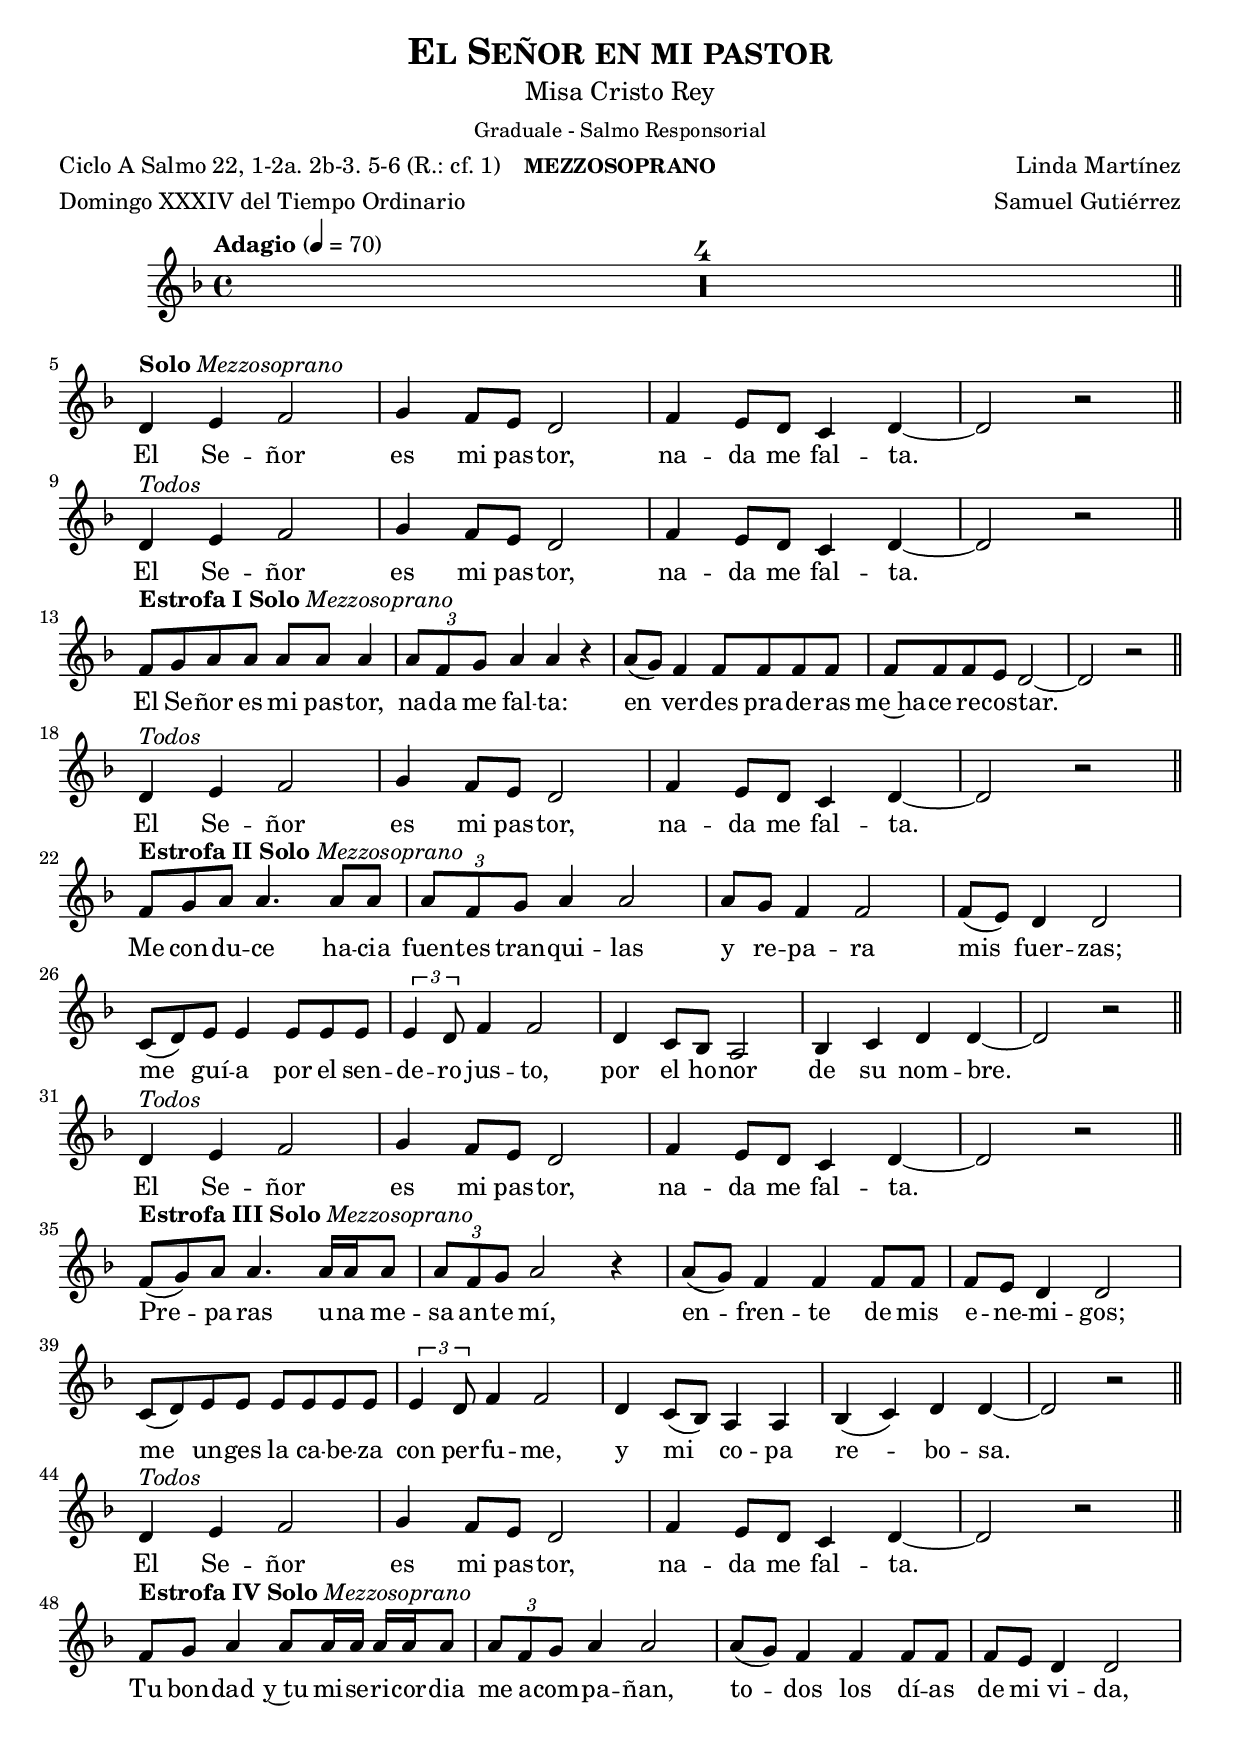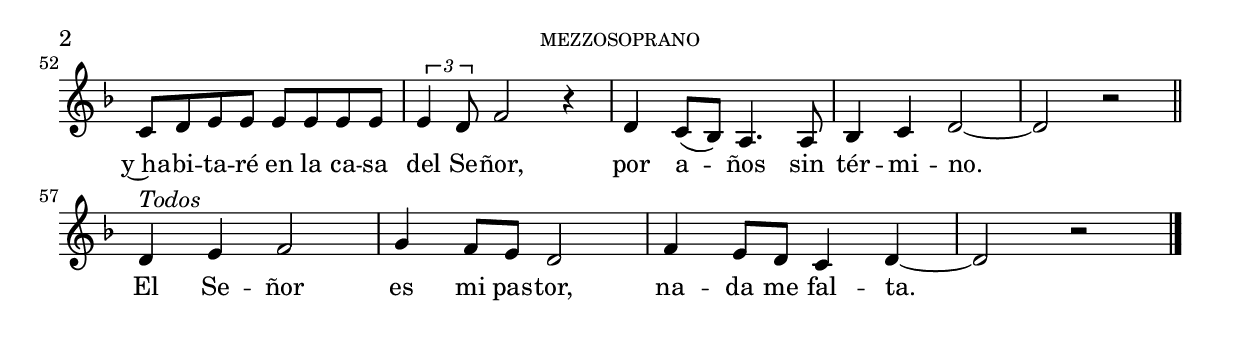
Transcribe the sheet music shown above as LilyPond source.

%  Melodia responsorial - Melody inspired by the compositions of Pbro Lucien Deiss
%  Music and accompaniment by serachsam

\language "espanol"
\version "2.23.2"

% --- Global parameters
particle = 1
jump = \break

% --- Includes
\include "global.ily"
soprano_music_a = \relative do' {
  \compressEmptyMeasures
  \dynamicUp

  R1*4 | #(if (= particle 1) jump "") % 4
  re4^\markup{ \bold "Solo" \italic "Mezzosoprano" } mi fa2 |
  sol4 fa8 mi re2 |
  fa4 mi8 re do4 re4~ |
  re2 r | #(if (= particle 1) jump "") % 8
  re4^\markup{ \italic "Todos" } mi fa2 |
  sol4 fa8 mi re2 |
  fa4 mi8 re do4 re4~ |
  re2 r | #(if (= particle 1) jump "") % 12
  fa8^\markup{ \bold "Estrofa I Solo" \italic "Mezzosoprano" } sol la la la la la4 |
  \tuplet 3/2 {la8 fa sol} la4 la r |
  la8( sol) fa4 fa8 fa fa fa |
  fa fa fa mi re2~ |
  re2 r | #(if (= particle 1) jump "")
  re4^\markup{ \italic "Todos" } mi fa2 |
  sol4 fa8 mi re2 |
  fa4 mi8 re do4 re4~ |
  re2 r | #(if (= particle 1) jump "") % 20
  fa8^\markup{ \bold "Estrofa II Solo" \italic "Mezzosoprano" } sol la la4. la8 la |
  \tuplet 3/2 {la8 fa sol} la4 la2 |
  la8 sol fa4 fa2 |
  fa8( mi) re4 re2 | #(if (= particle 1) jump "") %24
  do8( re) mi mi4 mi8 mi mi |
  \tuplet 3/2 { mi4 re8 } fa4 fa2 |
  re4 do8 sib la2 |
  sib4 do re4 re~ | 
  re2 r | #(if (= particle 1) jump "") %28
  re4^\markup{ \italic "Todos" } mi fa2 |
  sol4 fa8 mi re2 |
  fa4 mi8 re do4 re4~ |
  re2 r | #(if (= particle 1) jump "") % 32
  fa8^\markup{ \bold "Estrofa III Solo" \italic "Mezzosoprano" }( sol) la la4. la16 la la8 |
  \tuplet 3/2 {la8 fa sol} la2 r4 |
  la8( sol) fa4 fa4 fa8 fa |
  fa8 mi re4 re2 | #(if (= particle 1) jump "") % 36
  do8( re) mi mi mi mi mi mi |
  \tuplet 3/2 { mi4 re8 } fa4 fa2 |
  re4 do8( sib) la4 la |
  sib4( do) re re~ | 
  re2 r | #(if (= particle 1) jump "") % 40
  re4^\markup{ \italic "Todos" } mi fa2 |
  sol4 fa8 mi re2 |
  fa4 mi8 re do4 re4~ |
  re2 r | #(if (= particle 1) jump "") % 44
  fa8^\markup{\bold "Estrofa IV Solo" \italic "Mezzosoprano" } sol la4 la8 la16 la la la la8 |
  \tuplet 3/2 {la8 fa sol} la4 la2 |
  la8( sol) fa4 fa fa8 fa |
  fa8 mi re4 re2 | #(if (= particle 1) jump "") % 48
  do8 re mi mi mi mi mi mi |
  \tuplet 3/2 { mi4 re8 } fa2 r4 |
  re4 do8( sib) la4. la8 |
  sib4 do re2~ | 
  re2 r | #(if (= particle 1) jump "") % 52
  re4^\markup{ \italic "Todos" } mi fa2 |
  sol4 fa8 mi re2 |
  fa4 mi8 re do4 re4~ |
  re2 r |
}

soprano_lyrics_a = \lyricmode {
  El Se -- ñor es mi pas -- tor, na -- da me fal -- ta.
  El Se -- ñor es mi pas -- tor, na -- da me fal -- ta.

  El Se -- ñor es mi pas -- tor, na -- da me fal -- ta:
  en ver -- des pra -- de -- ras me~ha -- ce re -- cos -- tar.

  El Se -- ñor es mi pas -- tor, na -- da me fal -- ta.

  Me con -- du -- ce ha -- cia fuen -- tes tran -- qui -- las
  y re -- pa -- ra mis fuer -- zas;
  me guí -- a por el sen -- de -- ro jus -- to,
  por el ho -- nor de su nom -- bre.

  El Se -- ñor es mi pas -- tor, na -- da me fal -- ta.

  Pre -- pa -- ras u -- na me -- sa an -- te mí,
  en -- fren -- te de mis e -- ne -- mi -- gos;
  me un -- ges la ca -- be -- za con per -- fu -- me,
  y mi co -- pa re -- bo -- sa.

  El Se -- ñor es mi pas -- tor, na -- da me fal -- ta.

  Tu bon -- dad y~tu mi -- se -- ri -- cor -- dia me a -- com -- pa -- ñan,
  to -- dos los dí -- as de mi vi -- da,
  y~ha -- bi -- ta -- ré en la ca -- sa del Se -- ñor,
  por a -- ños sin tér -- mi -- no.

  El Se -- ñor es mi pas -- tor, na -- da me fal -- ta.
}

soprano_music_b = \relative do' {
  \compressEmptyMeasures
  \dynamicUp

  R1*4 | #(if (= particle 1) jump "") % 4
  re4^\markup{ \bold "Solo" \italic "Mezzosoprano" } mi fa2 |
  sol4 fa8 mi re4 re |
  fa4 mi8 re do4( re4~ |
  re2) r | #(if (= particle 1) jump "") % 8
  re4^\markup{ \italic "Todos" } mi fa2 |
  sol4 fa8 mi re4 re |
  fa4 mi8 re do4( re4~ |
  re2) r | #(if (= particle 1) jump "") % 12
  fa8^\markup{ \bold "Estrofa I Solo" \italic "Mezzosoprano" } sol la la la la la la |
  \tuplet 3/2 {la8 fa sol} la2 r4 |
  la8 sol fa4 fa8 fa fa fa |
  fa fa fa mi re2~ | 
  re2 r | #(if (= particle 1) jump "") % 16
  re4^\markup{ \italic "Todos" } mi fa2 |
  sol4 fa8 mi re4 re |
  fa4 mi8 re do4( re4~ |
  re2) r | #(if (= particle 1) jump "") % 20
  fa8^\markup{ \bold "Estrofa II Solo" \italic "Mezzosoprano" } sol la la la la la la |
  \tuplet 3/2 {la8 fa sol} la4 la2 |
  la8 sol fa fa fa4 fa |
  fa8 mi re4 re2 | #(if (= particle 1) jump "") % 24
  re4 do8 sib la4. la8 |
  sib4( do) re2~ | 
  re2 r | #(if (= particle 1) jump "") % 26
  re4^\markup{ \italic "Todos" } mi fa2 |
  sol4 fa8 mi re4 re |
  fa4 mi8 re do4( re4~ |
  re2) r | #(if (= particle 1) jump "") % 30
  fa8^\markup{ \bold "Estrofa III Solo" \italic "Mezzosoprano" } sol la la la la la4 |
  \tuplet 3/2 {la8( fa) sol} la4 la2 |
  la8 sol fa fa fa fa fa fa |
  fa8 mi re4 re2 | #(if (= particle 1) jump "") % 34
  re4 do8 sib la4 la8 la |
  sib4 do re2~ | 
  re2 r | #(if (= particle 1) jump "") % 36
  re4^\markup{ \italic "Todos" } mi fa2 |
  sol4 fa8 mi re4 re |
  fa4 mi8 re do4( re4~ |
  re2) r |
}

soprano_lyrics_b = \lyricmode {
  El Se -- ñor rei -- na, ves -- ti -- do de ma -- jes -- tad.
  El Se -- ñor rei -- na, ves -- ti -- do de ma -- jes -- tad.

  El Se -- ñor rei -- na, ves -- ti -- do de ma -- jes -- tad,
  el Se -- ñor, ves -- ti -- do~y ce -- ñi -- do de po -- der.

  El Se -- ñor rei -- na, ves -- ti -- do de ma -- jes -- tad.

  A -- sí~es -- tá fir -- me el or -- be y no va -- ci -- la.
  Tu tro -- no~es -- tá fir -- me des -- de siem -- pre,
  y tú e -- res e -- ter -- no.

  El Se -- ñor rei -- na, ves -- ti -- do de ma -- jes -- tad.

  Tus man -- da -- tos son fie -- les y se -- gu -- ros;
  la san -- ti -- dad es~el a -- dor -- no de tu ca -- sa,
  Se -- ñor, por dí -- as sin tér -- mi -- no.

  El Se -- ñor rei -- na, ves -- ti -- do de ma -- jes -- tad.
}

soprano_music_c = \relative do' {
  \compressEmptyMeasures
  \dynamicUp

  R1*4 | #(if (= particle 1) jump "") % 4
  re4^\markup{ \bold "Solo" \italic "Mezzosoprano" } mi8 mi fa4 fa |
  sol4( fa8) mi re4 re |
  fa4( mi8) re do4( re4~ |
  re2) r | #(if (= particle 1) jump "") % 8
  re4^\markup{ \italic "Todos" } mi8 mi fa4 fa |
  sol4( fa8) mi re4 re |
  fa4( mi8) re do4( re4~ |
  re2) r | #(if (= particle 1) jump "") % 12
  fa8^\markup{ \bold "Estrofa I Solo" \italic "Mezzosoprano" } sol la la4. la8 la |
  \tuplet 3/2 {la8( fa) sol} la4 la2 |
  la8( sol) fa4 fa8 fa fa fa |
  fa8 mi re2 r4 | #(if (= particle 1) jump "") % 16
  do8 re mi4. mi8 mi mi |
  \tuplet 3/2 { mi4 re8 } fa2 r4 |
  re4 do8 sib la2 |
  sib4 do re4 re~ | 
  re2 r | #(if (= particle 1) jump "") % 20
  re4^\markup{ \italic "Todos" } mi8 mi fa4 fa |
  sol4( fa8) mi re4 re |
  fa4( mi8) re do4( re4~ |
  re2) r | #(if (= particle 1) jump "") % 24
  fa8(^\markup{\bold "Estrofa II Solo" \italic "Mezzosoprano" } sol) la4 la la |
  \tuplet 3/2 {la8( fa sol)} la4 la2 |
  la8( sol) fa4 fa2 |
  fa8 mi re2 r4 | #(if (= particle 1) jump "") % 28
  do8 re mi mi mi mi4 mi8 |
  \tuplet 3/2 { mi4 re8 } fa2 r4 |
  fa8 sol la la la la la4 |
  \tuplet 3/2 {la8( fa) sol} la2 r4 | #(if (= particle 1) jump "") % 32
  la16( sol) fa8 fa16 fa fa8 \tuplet 3/2 {fa8 fa fa} fa fa |
  fa8 mi re4 re2 |
  re4 do8 sib la4. la8 |
  sib4 do re2~ | 
  re2 r | #(if (= particle 1) jump "") % 36
  re4^\markup{ \italic "Todos" } mi8 mi fa4 fa |
  sol4( fa8) mi re4 re |
  fa4( mi8) re do4( re4~ |
  re2) r |
}

soprano_lyrics_c = \lyricmode {
  Va -- mos a -- le -- gres a  la ca -- sa del Se -- ñor.
  Va -- mos a -- le -- gres a  la ca -- sa del Se -- ñor.

  ¡Qué~a -- le -- grí -- a cuan -- do me di -- je -- ron:
  «Va -- mos a la ca -- sa del Se -- ñor»!
  Ya es -- tán pi -- san -- do nues -- tros pies
  por el ho -- nor de su nom -- bre.

  Va -- mos a -- le -- gres a  la ca -- sa del Se -- ñor.

  A -- llá su -- ben las tri -- bus,
  las tri -- bus del Se -- ñor,
  se -- gún la cos -- tum -- bre de Is -- ra -- el,
  a ce -- le -- brar el nom -- bre del Se -- ñor;
  en e -- lla es -- tán los tri -- bu -- na -- les de jus -- ti -- cia,
  en el pa -- la -- cio de Da -- vid.

  Va -- mos a -- le -- gres a  la ca -- sa del Se -- ñor.
}


% --- Global size
% #(set-global-staff-size 20)

% --- Header
\header {
  title = \markup{\smallCaps \title_a}
  subtitle = \markup{\medium \subtitle}
  subsubtitle = \markup{\medium \subsubtitle}
  instrument = \markup{\caps "mezzosoprano"}
  poet = \markup{\left-column{\poet_a \plus}}
  composer = \markup{\right-column {\autor \arranger}}
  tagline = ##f
  breakbefore = ##t
}

% --- Music

% --- Harmony

% --- Sheet
\score {
  <<
    \new Staff { <<
      \set Staff.midiInstrument = #"oboe"
      \new Voice = "soprano" { << \global_a \soprano_music_a >> }
      \new Lyrics \lyricsto "soprano" { \soprano_lyrics_a }
    >> }
  >>
  \midi { }
  \layout { }
}

% --- Paper
\paper{
  #(set-default-paper-size "letter")
}
